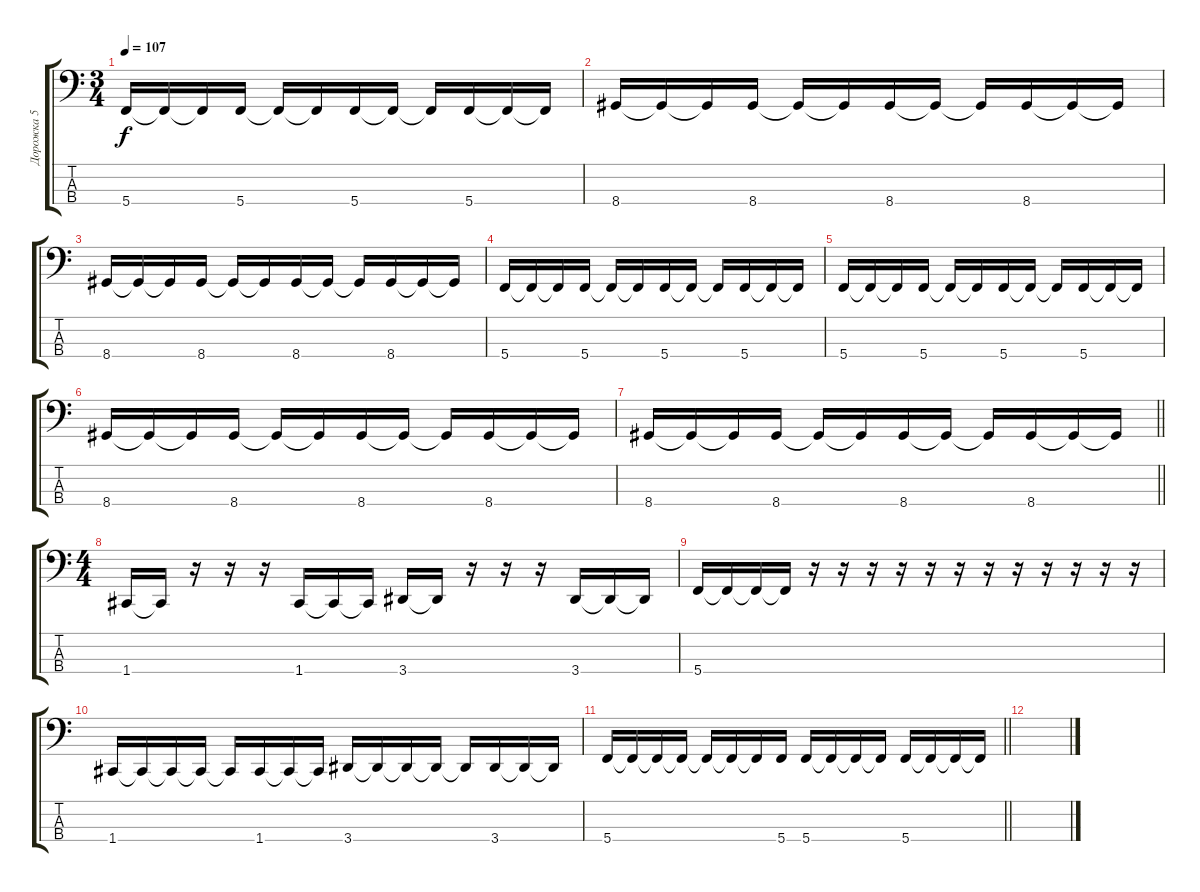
\track ("Дорожка 5" "Дорожка 5") {instrument electricbasspick}
\staff {score tabs}
\tuning (F2 C2 G1 C1) {hide}
\ts (3 4)
\tempo 107
\clef f4
\ks c
5.4.16{dy f} 5.4{t}.16 5.4{t}.16 5.4.16 5.4{t}.16 5.4{t}.16 5.4.16 5.4{t}.16 5.4{t}.16 5.4.16 5.4{t}.16 5.4{t}.16 |
8.4.16 8.4{t}.16 8.4{t}.16 8.4.16 8.4{t}.16 8.4{t}.16 8.4.16 8.4{t}.16 8.4{t}.16 8.4.16 8.4{t}.16 8.4{t}.16 |
8.4.16 8.4{t}.16 8.4{t}.16 8.4.16 8.4{t}.16 8.4{t}.16 8.4.16 8.4{t}.16 8.4{t}.16 8.4.16 8.4{t}.16 8.4{t}.16 |
5.4.16 5.4{t}.16 5.4{t}.16 5.4.16 5.4{t}.16 5.4{t}.16 5.4.16 5.4{t}.16 5.4{t}.16 5.4.16 5.4{t}.16 5.4{t}.16 |
5.4.16 5.4{t}.16 5.4{t}.16 5.4.16 5.4{t}.16 5.4{t}.16 5.4.16 5.4{t}.16 5.4{t}.16 5.4.16 5.4{t}.16 5.4{t}.16 |
8.4.16 8.4{t}.16 8.4{t}.16 8.4.16 8.4{t}.16 8.4{t}.16 8.4.16 8.4{t}.16 8.4{t}.16 8.4.16 8.4{t}.16 8.4{t}.16 |
\barLineRight lightlight
8.4.16 8.4{t}.16 8.4{t}.16 8.4.16 8.4{t}.16 8.4{t}.16 8.4.16 8.4{t}.16 8.4{t}.16 8.4.16 8.4{t}.16 8.4{t}.16 |
\ts (4 4)
\section ("" "")
1.4.16 1.4{t}.16 r.16 r.16 r.16 1.4.16 1.4{t}.16 1.4{t}.16 3.4.16 3.4{t}.16 r.16 r.16 r.16 3.4.16 3.4{t}.16 3.4{t}.16 |
5.4.16 5.4{t}.16 5.4{t}.16 5.4{t}.16 r.16 r.16 r.16 r.16 r.16 r.16 r.16 r.16 r.16 r.16 r.16 r.16 |
1.4.16 1.4{t}.16 1.4{t}.16 1.4{t}.16 1.4{t}.16 1.4.16 1.4{t}.16 1.4{t}.16 3.4.16 3.4{t}.16 3.4{t}.16 3.4{t}.16 3.4{t}.16 3.4.16 3.4{t}.16 3.4{t}.16 |
\barLineRight lightlight
5.4.16 5.4{t}.16 5.4{t}.16 5.4{t}.16 5.4{t}.16 5.4{t}.16 5.4{t}.16 5.4.16 5.4.16 5.4{t}.16 5.4{t}.16 5.4{t}.16 5.4.16 5.4{t}.16 5.4{t}.16 5.4{t}.16 |
\section ("" "")
